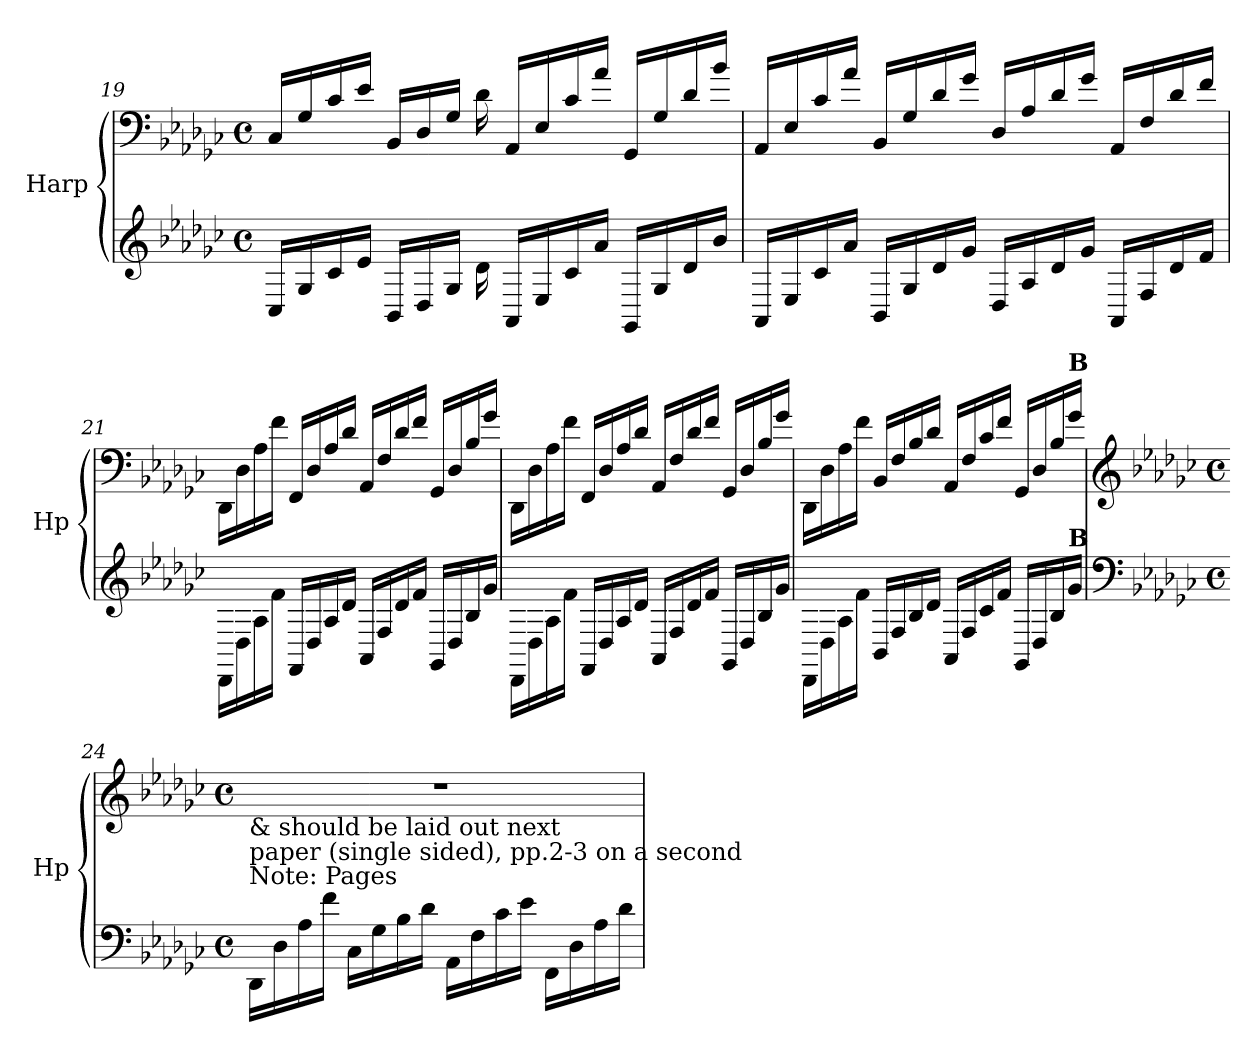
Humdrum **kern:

**kern	**kern	**dynam
*part1	*part1	*part1
*staff2	*staff1	*staff1/2
*I"Harp	*	*
*I'Hp	*	*
*	*clefF4	*
*k[b-e-a-d-g-c-]	*k[b-e-a-d-g-c-]	*
*G-:	*G-:	*
*M4/4	*M4/4	*
*met(c)	*met(c)	*
=19	=19	=19
16C-/LL	16C-/LL	.
16G-/	16G-/	.
16c-\	16c-\	.
16e-\JJ	16e-\JJ	.
16BB-/LL	16BB-/LL	.
16D-/	16D-/	.
16G-/JJ	16G-/JJ	.
16d-\	16d-\	.
16AA-/LL	16AA-/LL	.
16E-/	16E-/	.
16c-\	16c-\	.
16a-\JJ	16a-\JJ	.
16GG-/LL	16GG-/LL	.
16G-/	16G-/	.
16d-\	16d-\	.
16b-\JJ	16b-\JJ	.
!!LO:LB:g=z
=20	=20	=20
16AA-/LL	16AA-/LL	.
16E-/	16E-/	.
16c-\	16c-\	.
16a-\JJ	16a-\JJ	.
16BB-/LL	16BB-/LL	.
16G-/	16G-/	.
16d-\	16d-\	.
16g-\JJ	16g-\JJ	.
16D-/LL	16D-/LL	.
16A-/	16A-/	.
16d-\	16d-\	.
16g-\JJ	16g-\JJ	.
16AA-/LL	16AA-/LL	.
16F/	16F/	.
16d-\	16d-\	.
16f\JJ	16f\JJ	.
=21	=21	=21
16DD-\LL	16DD-\LL	.
16D-\	16D-\	.
16A-\	16A-\	.
16f\JJ	16f\JJ	.
16FF/LL	16FF/LL	.
16D-/	16D-/	.
16A-\	16A-\	.
16d-\JJ	16d-\JJ	.
16AA-/LL	16AA-/LL	.
16F/	16F/	.
16d-\	16d-\	.
16f\JJ	16f\JJ	.
16GG-/LL	16GG-/LL	.
16D-/	16D-/	.
16B-\	16B-\	.
16g-\JJ	16g-\JJ	.
=22	=22	=22
16DD-\LL	16DD-\LL	.
16D-\	16D-\	.
16A-\	16A-\	.
16f\JJ	16f\JJ	.
16FF/LL	16FF/LL	.
16D-/	16D-/	.
16A-\	16A-\	.
16d-\JJ	16d-\JJ	.
16AA-/LL	16AA-/LL	.
16F/	16F/	.
16d-\	16d-\	.
16f\JJ	16f\JJ	.
16GG-/LL	16GG-/LL	.
16D-/	16D-/	.
16B-\	16B-\	.
16g-\JJ	16g-\JJ	.
=23	=23	=23
!	!	!LO:DY:a=2
!	!	!LO:DY:n=1:a
16DD-\LL	16DD-\LL	mp mp
16D-\	16D-\	.
16A-\	16A-\	.
16f\JJ	16f\JJ	.
16BB-/LL	16BB-/LL	.
16F/	16F/	.
16B-\	16B-\	.
16d-\JJ	16d-\JJ	.
16AA-/LL	16AA-/LL	.
16F/	16F/	.
16c-\	16c-\	.
16f\JJ	16f\JJ	.
16GG-/LL	16GG-/LL	.
16D-/	16D-/	.
16B-\	16B-\	.
!	!LO:TX:a:B:t=B	!
!LO:TX:a:B:t=B	!	!
16g-\JJ	16g-\JJ	.
!!LO:LB:g=z
=24	=24	=24
*clefF4	*clefG2	*
*k[b-e-a-d-g-c-]	*k[b-e-a-d-g-c-]	*
*G-:	*G-:	*
*M4/4	*M4/4	*
*met(c)	*met(c)	*
!	!LO:TX:b:t=& should be laid out next	!
!	!LO:TX:b:t=paper (single sided), pp.2-3 on a second	!
!	!LO:TX:b:t=Note&colon; Pages	!
16DD-\LL	1r	.
16D-\	.	.
16A-\	.	.
16f\JJ	.	.
16C-\LL	.	.
16G-\	.	.
16B-\	.	.
16d-\JJ	.	.
16AA-\LL	.	.
16F\	.	.
16c-\	.	.
16e-\JJ	.	.
16FF\LL	.	.
16D-\	.	.
16A-\	.	.
16d-\JJ	.	.
=	=	=
*-	*-	*-
